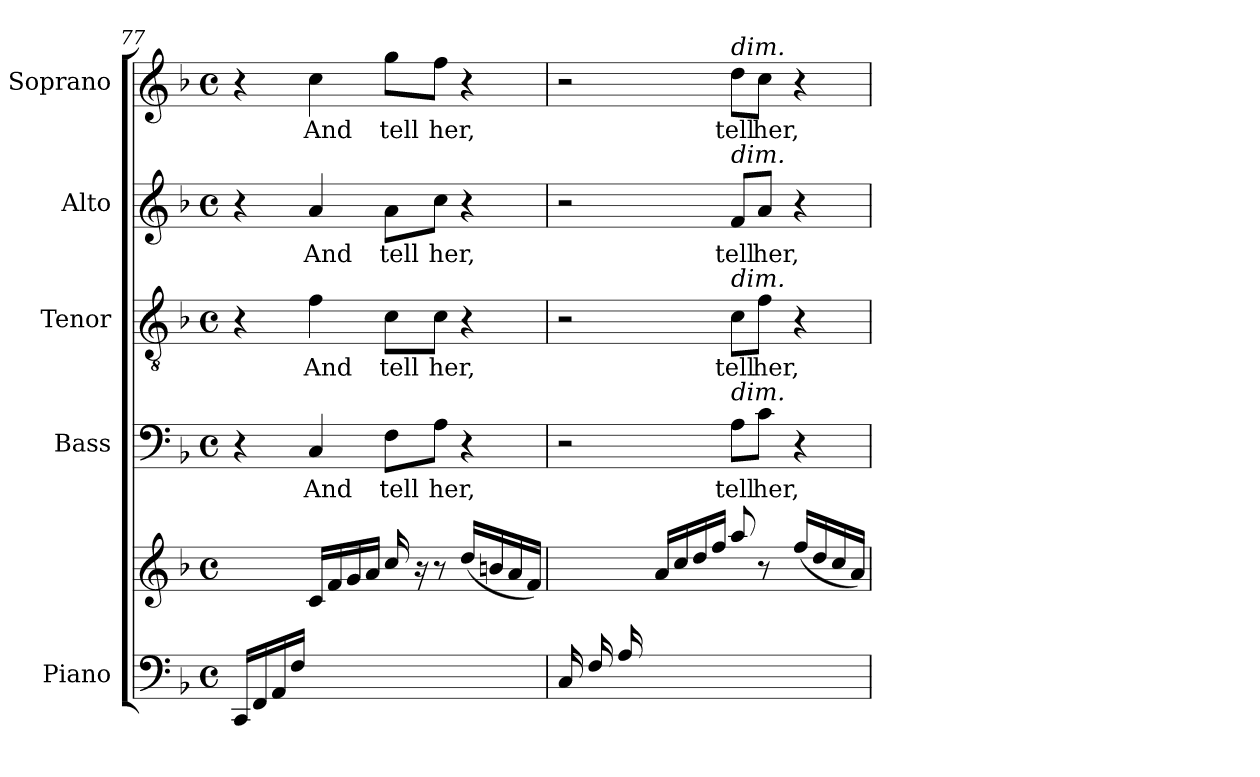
**kern	**kern	**kern	**text	**kern	**text	**kern	**text	**kern	**text
*part5	*part5	*part4	*part4	*part3	*part3	*part2	*part2	*part1	*part1
*staff6	*staff5	*staff4	*staff4	*staff3	*staff3	*staff2	*staff2	*staff1	*staff1
*I"Piano	*	*I"Bass	*	*I"Tenor	*	*I"Alto	*	*I"Soprano	*
*I'Pno	*	*	*	*	*	*	*	*	*
*clefF4	*clefG2	*clefF4	*	*clefGv2	*	*clefG2	*	*clefG2	*
*k[b-]	*k[b-]	*k[b-]	*	*k[b-]	*	*k[b-]	*	*k[b-]	*
*M4/4	*M4/4	*M4/4	*	*M4/4	*	*M4/4	*	*M4/4	*
*met(c)	*met(c)	*met(c)	*	*met(c)	*	*met(c)	*	*met(c)	*
=77	=77	=77	=77	=77	=77	=77	=77	=77	=77
*^	*	*	*	*	*	*	*	*	*
(<16CC/LL	1ryy	4ryy	4r	.	4r	.	4r	.	4r	.
16FF/	.	.	.	.	.	.	.	.	.	.
16AA/	.	.	.	.	.	.	.	.	.	.
16F/JJ	.	.	.	.	.	.	.	.	.	.
2.ryy	.	16c/LL	4C/	And	4f\	And	4a/	And	4cc\	And
.	.	16f/	.	.	.	.	.	.	.	.
.	.	16g/	.	.	.	.	.	.	.	.
.	.	16a/JJ	.	.	.	.	.	.	.	.
.	.	16cc/)	8F\L	tell	8c\L	tell	8a\L	tell	8gg\L	tell
.	.	16r	.	.	.	.	.	.	.	.
.	.	8r	8A\J	her,	8c\J	her,	8cc\J	her,	8ff\J	her,
.	.	(16dd/LL	4r	.	4r	.	4r	.	4r	.
.	.	16bn/	.	.	.	.	.	.	.	.
.	.	16a/	.	.	.	.	.	.	.	.
.	.	16f/JJ)	.	.	.	.	.	.	.	.
=78	=78	=78	=78	=78	=78	=78	=78	=78	=78	=78
(<16C/LL	1ryy	8.ryy	2r	.	2r	.	2r	.	2r	.
16F/	.	.	.	.	.	.	.	.	.	.
16A/	.	.	.	.	.	.	.	.	.	.
2ryy	.	16f\JJ	.	.	.	.	.	.	.	.
.	.	16a/LL	.	.	.	.	.	.	.	.
.	.	16cc/	.	.	.	.	.	.	.	.
.	.	16dd/	.	.	.	.	.	.	.	.
.	.	16ff/JJ	.	.	.	.	.	.	.	.
!	!	!	!	!	!	!	!	!	!LO:TX:a:i:t=dim.	!
!	!	!	!	!	!	!	!LO:TX:a:i:t=dim.	!	!	!
!	!	!	!	!	!LO:TX:a:i:t=dim.	!	!	!	!	!
!	!	!	!LO:TX:a:i:t=dim.	!	!	!	!	!	!	!
.	.	8aa/)	8A\L	tell	8c\L	tell	8f/L	tell	8dd\L	tell
.	.	8r	8c\J	her,	8f\J	her,	8a/J	her,	8cc\J	her,
4ryy	.	.	.	.	.	.	.	.	.	.
.	.	(16ff/LL	4r	.	4r	.	4r	.	4r	.
.	.	16dd/	.	.	.	.	.	.	.	.
.	.	16cc/	.	.	.	.	.	.	.	.
16ryy	.	16a/JJ)	.	.	.	.	.	.	.	.
*v	*v	*	*	*	*	*	*	*	*	*
=	=	=	=	=	=	=	=	=	=
*-	*-	*-	*-	*-	*-	*-	*-	*-	*-
